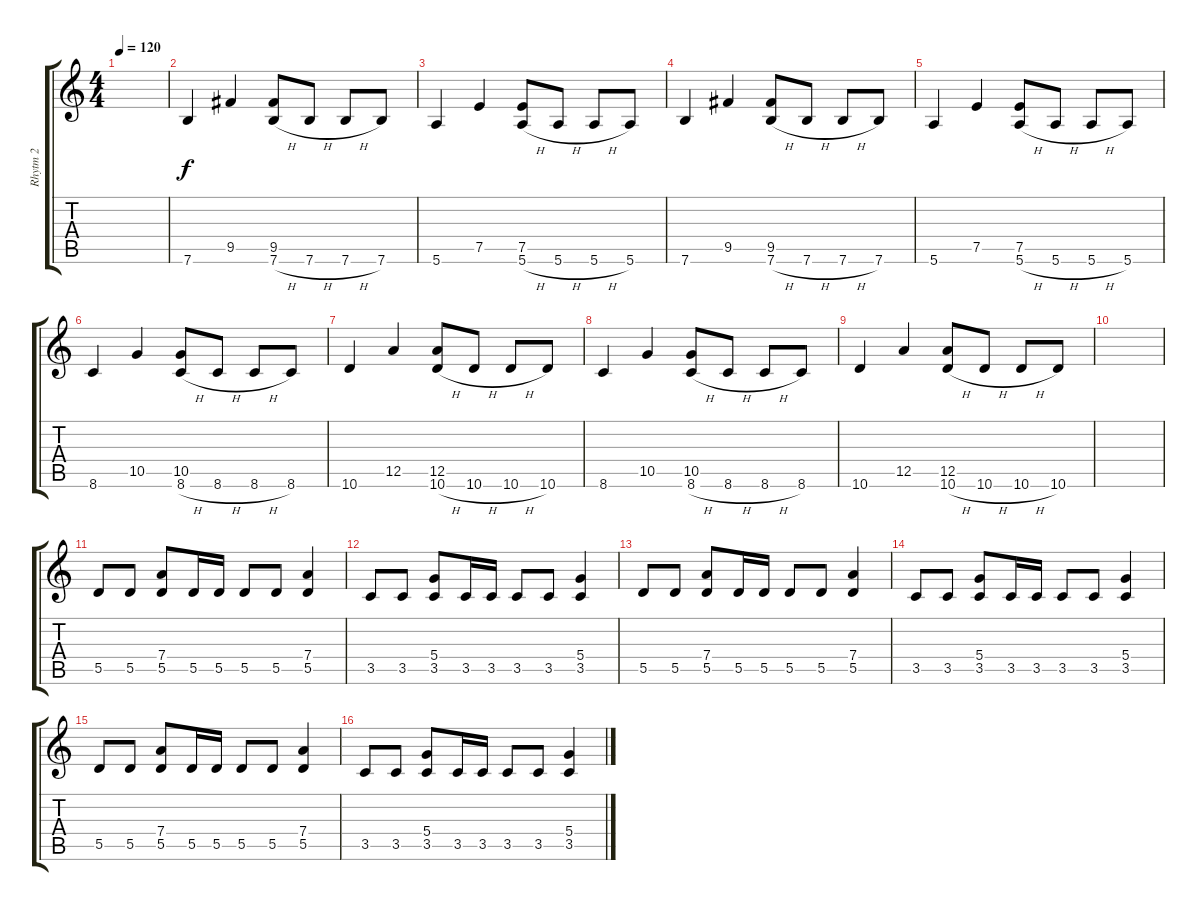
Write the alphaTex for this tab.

\track ("Rhytm 2" "Rhytm 2") {instrument distortionguitar}
\staff {score tabs}
\tuning (E4 B3 G3 D3 A2 E2) {hide}
\ts (4 4)
\tempo 120
\clef g2
\ks c
|
7.6.4 9.5.4 (9.5 7.6{h}).8 7.6{h}.8 7.6{h}.8 7.6.8 |
5.6.4 7.5.4 (7.5 5.6{h}).8 5.6{h}.8 5.6{h}.8 5.6.8 |
7.6.4 9.5.4 (9.5 7.6{h}).8 7.6{h}.8 7.6{h}.8 7.6.8 |
5.6.4 7.5.4 (7.5 5.6{h}).8 5.6{h}.8 5.6{h}.8 5.6.8 |
8.6.4 10.5.4 (10.5 8.6{h}).8 8.6{h}.8 8.6{h}.8 8.6.8 |
10.6.4 12.5.4 (12.5 10.6{h}).8 10.6{h}.8 10.6{h}.8 10.6.8 |
8.6.4 10.5.4 (10.5 8.6{h}).8 8.6{h}.8 8.6{h}.8 8.6.8 |
10.6.4 12.5.4 (12.5 10.6{h}).8 10.6{h}.8 10.6{h}.8 10.6.8 |
|
5.5.8 5.5.8 (7.4 5.5).8 5.5.16 5.5.16 5.5.8 5.5.8 (7.4 5.5).4 |
3.5.8 3.5.8 (5.4 3.5).8 3.5.16 3.5.16 3.5.8 3.5.8 (5.4 3.5).4 |
5.5.8 5.5.8 (7.4 5.5).8 5.5.16 5.5.16 5.5.8 5.5.8 (7.4 5.5).4 |
3.5.8 3.5.8 (5.4 3.5).8 3.5.16 3.5.16 3.5.8 3.5.8 (5.4 3.5).4 |
5.5.8 5.5.8 (7.4 5.5).8 5.5.16 5.5.16 5.5.8 5.5.8 (7.4 5.5).4 |
3.5.8 3.5.8 (5.4 3.5).8 3.5.16 3.5.16 3.5.8 3.5.8 (5.4 3.5).4
